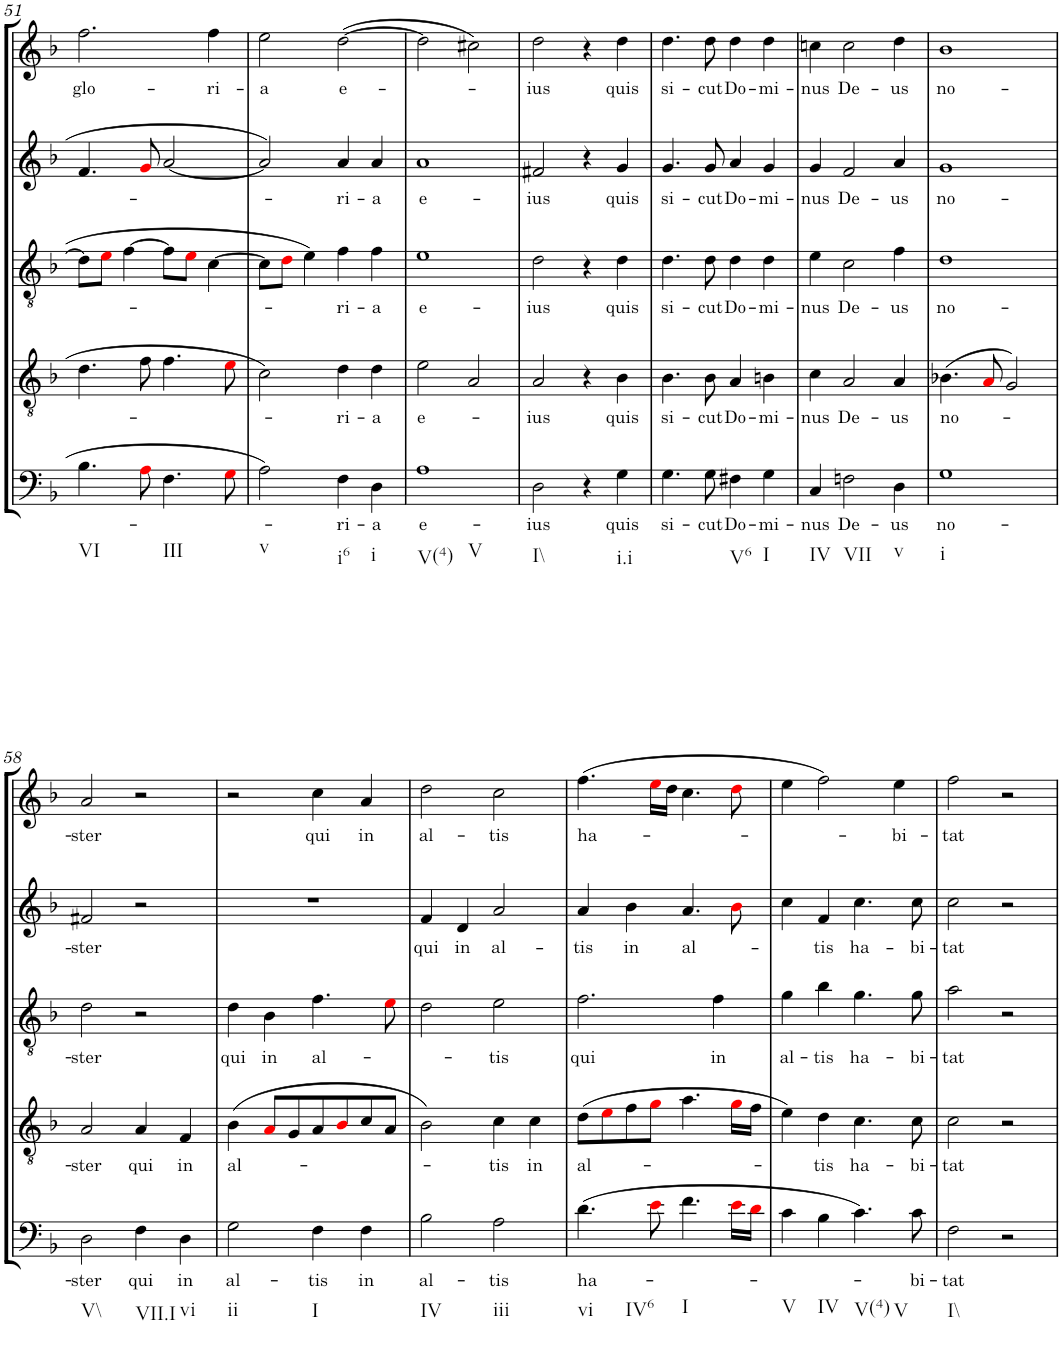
**kern	**text	**kern	**text	**kern	**text	**kern	**text	**kern	**text
*part5	*part5	*part4	*part4	*part3	*part3	*part2	*part2	*part1	*part1
*staff5	*staff5	*staff4	*staff4	*staff3	*staff3	*staff2	*staff2	*staff1	*staff1
*I"Basso	*	*I"Tenore	*	*I"Alto	*	*I"Alto	*	*I"Canto	*
!!LO:PB:g=z
*clefF4	*	*clefGv2	*	*clefGv2	*	*clefG2	*	*clefG2	*
*Trd7c12	*	*	*	*	*	*	*	*	*
*k[b-]	*	*k[b-]	*	*k[b-]	*	*k[b-]	*	*k[b-]	*
*F:	*	*F:	*	*F:	*	*F:	*	*F:	*
*M4/4	*	*M4/4	*	*M4/4	*	*M4/4	*	*M4/4	*
*met(c)	*	*met(c)	*	*met(c)	*	*met(c)	*	*met(c)	*
=51	=51	=51	=51	=51	=51	=51	=51	=51	=51
!LO:TX:b:t=VI	!	!	!	!	!	!	!	!	!
!	!	!	!	!	!	!	!	!	!LO:LY:b
4.B-\	.	4.d\	.	8d\L]	.	4.f/	.	2.ff\	glo-
.	.	.	.	8ei\J	.	.	.	.	.
.	.	.	.	[4f\	.	.	.	.	.
8Ai\	.	8f\	.	.	.	8gi/	.	.	.
!LO:TX:b:t=III	!	!	!	!	!	!	!	!	!
4.F\	.	4.f\	.	8f\L]	.	[2a/	.	.	.
.	.	.	.	8ei\J	.	.	.	.	.
!	!	!	!	!	!	!	!	!	!LO:LY:b
.	.	.	.	[4c\	.	.	.	4ff\	-ri-
8Gi\	.	8ei\	.	.	.	.	.	.	.
=52	=52	=52	=52	=52	=52	=52	=52	=52	=52
!LO:TX:b:t=v	!	!	!	!	!	!	!	!	!
!	!	!	!	!	!	!	!	!	!LO:LY:b
2A\	.	2c\	.	8c\L]	.	2a/]	.	2ee\	-a
.	.	.	.	8di\J	.	.	.	.	.
.	.	.	.	4e\	.	.	.	.	.
!LO:TX:b:t=i6	!	!	!	!	!	!	!	!	!
!	!LO:LY:b	!	!LO:LY:b	!	!LO:LY:b	!	!LO:LY:b	!	!LO:LY:b
4F\	-ri-	4d\	-ri-	4f\	-ri-	4a/	-ri-	(>[2dd\	e-
!LO:TX:b:t=i	!	!	!	!	!	!	!	!	!
!	!LO:LY:b	!	!LO:LY:b	!	!LO:LY:b	!	!LO:LY:b	!	!
4D\	-a	4d\	-a	4f\	-a	4a/	-a	.	.
=53	=53	=53	=53	=53	=53	=53	=53	=53	=53
!LO:TX:b:t=V(4)	!	!	!	!	!	!	!	!	!
!LO:TX:b:t=V	!	!	!	!	!	!	!	!	!
!	!LO:LY:b	!	!LO:LY:b	!	!LO:LY:b	!	!LO:LY:b	!	!LO:LY:b
1A	e-	2e\	e-	1e	e-	1a	e-	2dd\]	-­-
.	.	2A/	.	.	.	.	.	2cc#X\)	.
=54	=54	=54	=54	=54	=54	=54	=54	=54	=54
!LO:TX:b:t=I\\	!	!	!	!	!	!	!	!	!
!	!LO:LY:b	!	!LO:LY:b	!	!LO:LY:b	!	!LO:LY:b	!	!LO:LY:b
2D\	-ius	2A/	-ius	2d\	-ius	2f#X/	-ius	2dd\	-ius
4r	.	4r	.	4r	.	4r	.	4r	.
!LO:TX:b:t=i.i	!	!	!	!	!	!	!	!	!
!	!LO:LY:b	!	!LO:LY:b	!	!LO:LY:b	!	!LO:LY:b	!	!LO:LY:b
4G\	quis	4B-\	quis	4d\	quis	4g/	quis	4dd\	quis
=55	=55	=55	=55	=55	=55	=55	=55	=55	=55
!	!LO:LY:b	!	!LO:LY:b	!	!LO:LY:b	!	!LO:LY:b	!	!LO:LY:b
4.G\	si-	4.B-\	si-	4.d\	si-	4.g/	si-	4.dd\	si-
!	!LO:LY:b	!	!LO:LY:b	!	!LO:LY:b	!	!LO:LY:b	!	!LO:LY:b
8G\	-cut	8B-\	-cut	8d\	-cut	8g/	-cut	8dd\	-cut
!LO:TX:b:t=V6	!	!	!	!	!	!	!	!	!
!	!LO:LY:b	!	!LO:LY:b	!	!LO:LY:b	!	!LO:LY:b	!	!LO:LY:b
4F#X\	Do-	4A/	Do-	4d\	Do-	4a/	Do-	4dd\	Do-
!LO:TX:b:t=I	!	!	!	!	!	!	!	!	!
!	!LO:LY:b	!	!LO:LY:b	!	!LO:LY:b	!	!LO:LY:b	!	!LO:LY:b
4G\	-mi-	4Bn\	-mi-	4d\	-mi-	4g/	-mi-	4dd\	-mi-
=56	=56	=56	=56	=56	=56	=56	=56	=56	=56
!LO:TX:b:t=IV	!	!	!	!	!	!	!	!	!
!	!LO:LY:b	!	!LO:LY:b	!	!LO:LY:b	!	!LO:LY:b	!	!LO:LY:b
4C/	-nus	4c\	-nus	4e\	-nus	4g/	-nus	4ccn\	-nus
!LO:TX:b:t=VII	!	!	!	!	!	!	!	!	!
!	!LO:LY:b	!	!LO:LY:b	!	!LO:LY:b	!	!LO:LY:b	!	!LO:LY:b
2Fn\	De-	2A/	De-	2c\	De-	2f/	De-	2cc\	De-
!LO:TX:b:t=v	!	!	!	!	!	!	!	!	!
!	!LO:LY:b	!	!LO:LY:b	!	!LO:LY:b	!	!LO:LY:b	!	!LO:LY:b
4D\	-us	4A/	-us	4f\	-us	4a/	-us	4dd\	-us
=57	=57	=57	=57	=57	=57	=57	=57	=57	=57
!LO:TX:b:t=i	!	!	!	!	!	!	!	!	!
!	!LO:LY:b	!	!LO:LY:b	!	!LO:LY:b	!	!LO:LY:b	!	!LO:LY:b
1G	no-	(>4.B-X\	no-	1d	no-	1g	no-	1b-	no-
.	.	8Ai/	.	.	.	.	.	.	.
.	.	2G/)	.	.	.	.	.	.	.
!!LO:LB:g=z
=58	=58	=58	=58	=58	=58	=58	=58	=58	=58
!LO:TX:b:t=V\\	!	!	!	!	!	!	!	!	!
!	!LO:LY:b	!	!LO:LY:b	!	!LO:LY:b	!	!LO:LY:b	!	!LO:LY:b
2D\	-ster	2A/	-ster	2d\	-ster	2f#X/	-ster	2a/	-ster
!LO:TX:b:t=VII.I	!	!	!	!	!	!	!	!	!
!	!LO:LY:b	!	!LO:LY:b	!	!	!	!	!	!
4F\	qui	4A/	qui	2r	.	2r	.	2r	.
!LO:TX:b:t=vi	!	!	!	!	!	!	!	!	!
!	!LO:LY:b	!	!LO:LY:b	!	!	!	!	!	!
4D\	in	4F/	in	.	.	.	.	.	.
=59	=59	=59	=59	=59	=59	=59	=59	=59	=59
!LO:TX:b:t=ii	!	!	!	!	!	!	!	!	!
!	!LO:LY:b	!	!LO:LY:b	!	!LO:LY:b	!	!	!	!
2G\	al-	(>4B-\	al-	4d\	qui	1r	.	2r	.
!	!	!	!	!	!LO:LY:b	!	!	!	!
.	.	8Ai/L	.	4B-\	in	.	.	.	.
.	.	8G/	.	.	.	.	.	.	.
!LO:TX:b:t=I	!	!	!	!	!	!	!	!	!
!	!LO:LY:b	!	!	!	!LO:LY:b	!	!	!	!LO:LY:b
4F\	-tis	8A/	.	4.f\	al-	.	.	4cc\	qui
.	.	8B-i/	.	.	.	.	.	.	.
!	!LO:LY:b	!	!	!	!	!	!	!	!LO:LY:b
4F\	in	8c/	.	.	.	.	.	4a/	in
.	.	8A/J	.	8ei\	.	.	.	.	.
=60	=60	=60	=60	=60	=60	=60	=60	=60	=60
!LO:TX:b:t=IV	!	!	!	!	!	!	!	!	!
!	!LO:LY:b	!	!	!	!	!	!LO:LY:b	!	!LO:LY:b
2B-\	al-	2B-\)	.	2d\	.	4f/	qui	2dd\	al-
!	!	!	!	!	!	!	!LO:LY:b	!	!
.	.	.	.	.	.	4d/	in	.	.
!LO:TX:b:t=iii	!	!	!	!	!	!	!	!	!
!	!LO:LY:b	!	!LO:LY:b	!	!LO:LY:b	!	!LO:LY:b	!	!LO:LY:b
2A\	-tis	4c\	-tis	2e\	-tis	2a/	al-	2cc\	-tis
!	!	!	!LO:LY:b	!	!	!	!	!	!
.	.	4c\	in	.	.	.	.	.	.
=61	=61	=61	=61	=61	=61	=61	=61	=61	=61
!LO:TX:b:t=vi	!	!	!	!	!	!	!	!	!
!LO:TX:b:t=IV6	!	!	!	!	!	!	!	!	!
!	!LO:LY:b	!	!LO:LY:b	!	!LO:LY:b	!	!LO:LY:b	!	!LO:LY:b
(>4.d\	ha-	(>8d\L	al-	2.f\	qui	4a/	-tis	(>4.ff\	ha-
.	.	8ei\	.	.	.	.	.	.	.
!	!	!	!	!	!	!	!LO:LY:b	!	!
.	.	8f\	.	.	.	4b-\	in	.	.
8ei\	.	8gi\J	.	.	.	.	.	16eei\LL	.
.	.	.	.	.	.	.	.	16dd\JJ	.
!LO:TX:b:t=I	!	!	!	!	!	!	!	!	!
!	!	!	!	!	!	!	!LO:LY:b	!	!
4.f\	.	4.a\	.	.	.	4.a/	al-	4.cc\	.
!	!	!	!	!	!LO:LY:b	!	!	!	!
.	.	.	.	4f\	in	.	.	.	.
16ei\LL	.	16gi\LL	.	.	.	8b-i\	.	8ddi\	.
16di\JJ	.	16f\JJ	.	.	.	.	.	.	.
=62	=62	=62	=62	=62	=62	=62	=62	=62	=62
!LO:TX:b:t=V	!	!	!	!	!	!	!	!	!
!	!	!	!	!	!LO:LY:b	!	!	!	!
4c\	.	4e\)	.	4g\	al-	4cc\	.	4ee\	.
!LO:TX:b:t=IV	!	!	!	!	!	!	!	!	!
!	!	!	!LO:LY:b	!	!LO:LY:b	!	!LO:LY:b	!	!
4B-\	.	4d\	-tis	4b-\	-tis	4f/	-tis	2ff\)	.
!LO:TX:b:t=V(4)	!	!	!	!	!	!	!	!	!
!LO:TX:b:t=V	!	!	!	!	!	!	!	!	!
!	!	!	!LO:LY:b	!	!LO:LY:b	!	!LO:LY:b	!	!
4.c\)	.	4.c\	ha-	4.g\	ha-	4.cc\	ha-	.	.
!	!	!	!	!	!	!	!	!	!LO:LY:b
.	.	.	.	.	.	.	.	4ee\	-bi-
!	!LO:LY:b	!	!LO:LY:b	!	!LO:LY:b	!	!LO:LY:b	!	!
8c\	-bi-	8c\	-bi-	8g\	-bi-	8cc\	-bi-	.	.
=63	=63	=63	=63	=63	=63	=63	=63	=63	=63
!LO:TX:b:t=I\\	!	!	!	!	!	!	!	!	!
!	!LO:LY:b	!	!LO:LY:b	!	!LO:LY:b	!	!LO:LY:b	!	!LO:LY:b
2F\	-tat	2c\	-tat	2a\	-tat	2cc\	-tat	2ff\	-tat
2r	.	2r	.	2r	.	2r	.	2r	.
=	=	=	=	=	=	=	=	=	=
*-	*-	*-	*-	*-	*-	*-	*-	*-	*-
